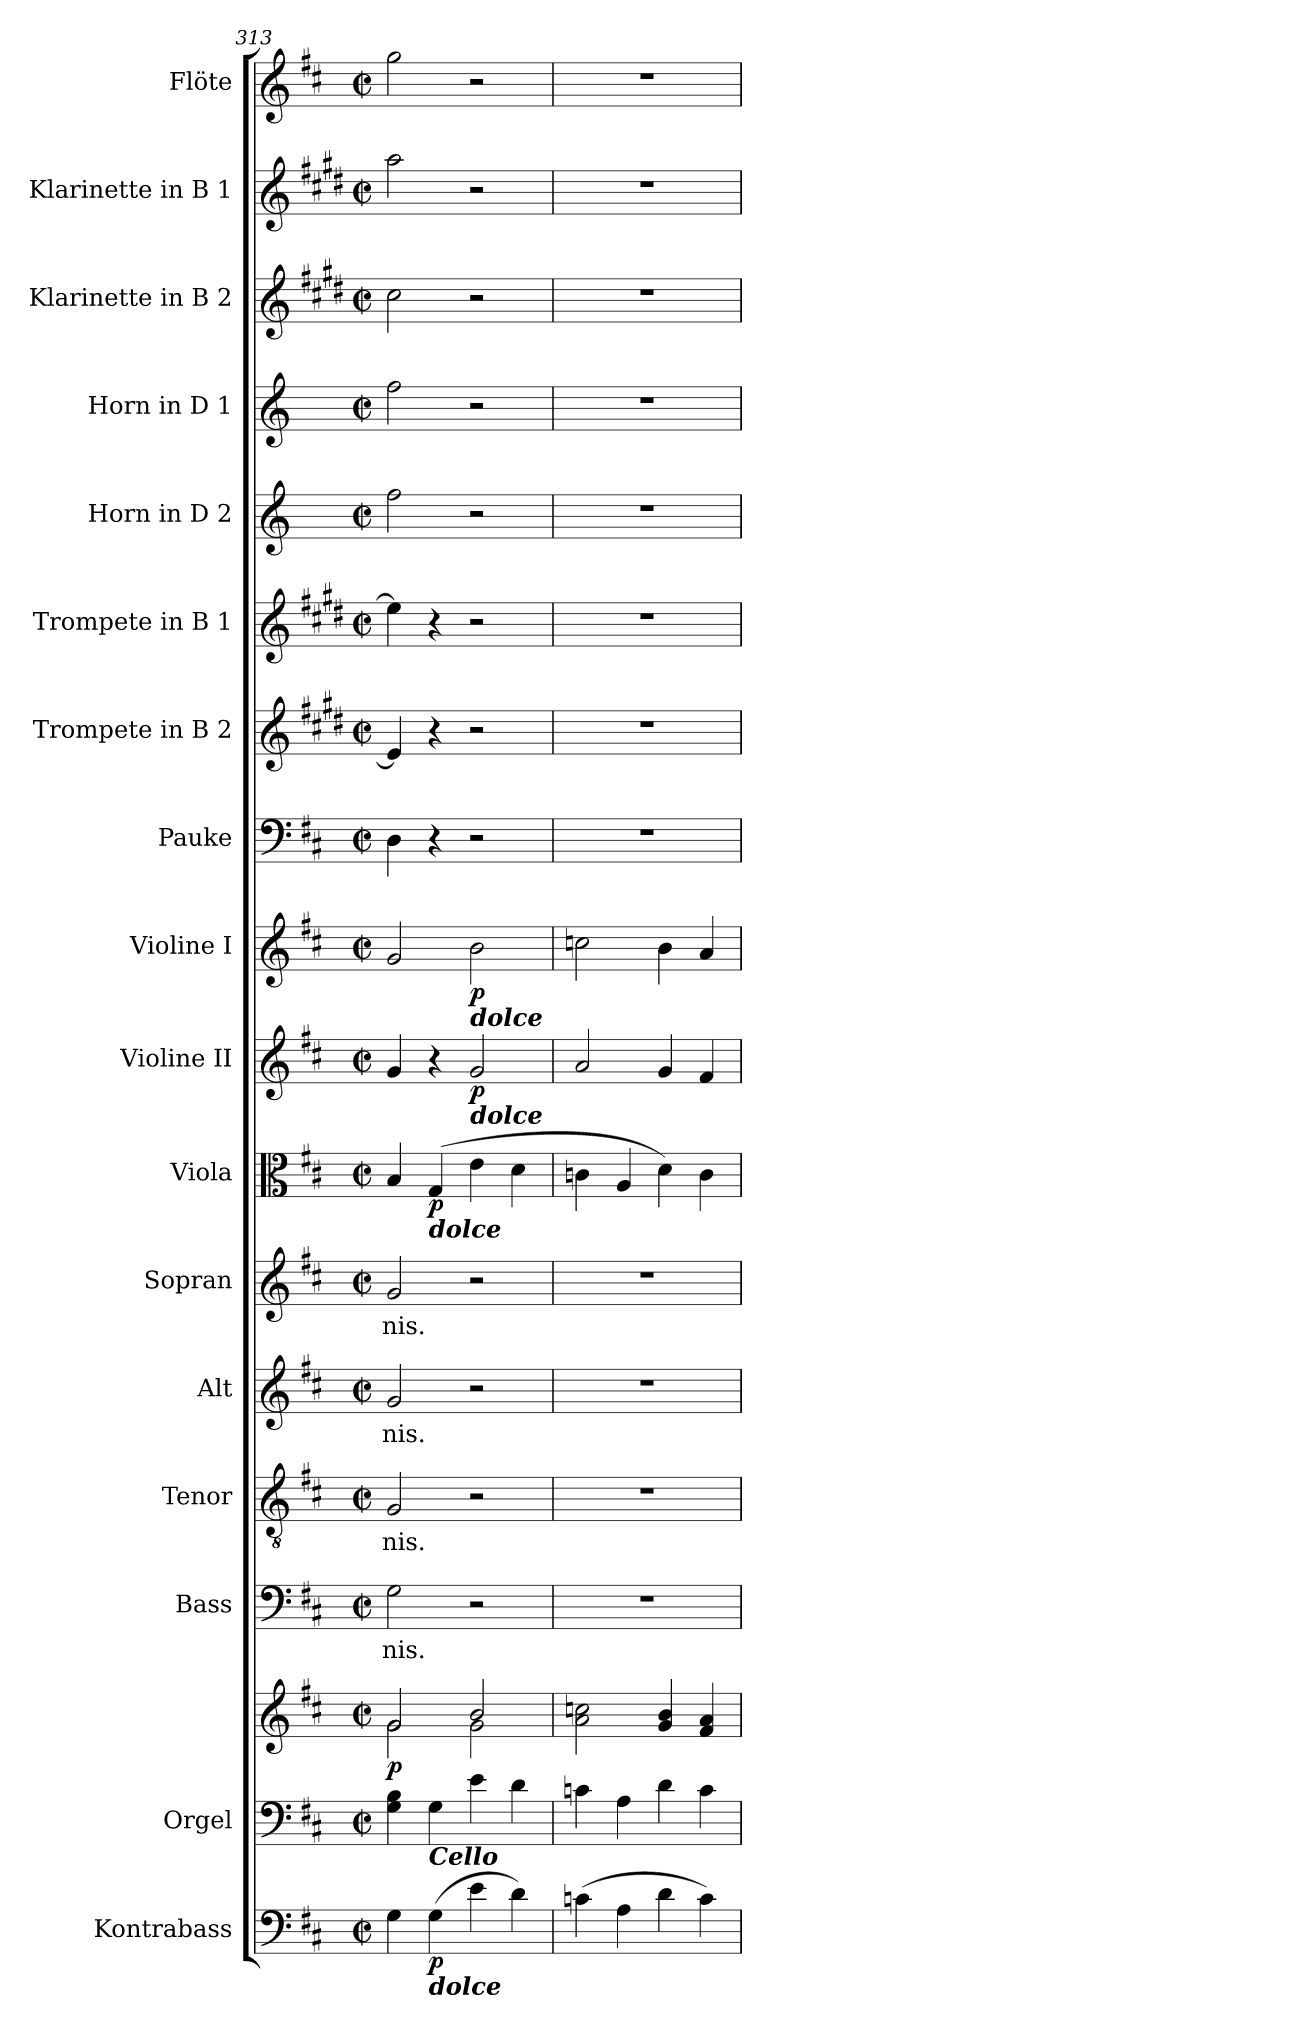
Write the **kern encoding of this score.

**kern	**dynam	**kern	**kern	**dynam	**kern	**text	**kern	**text	**kern	**text	**kern	**text	**kern	**dynam	**kern	**dynam	**kern	**dynam	**kern	**kern	**kern	**kern	**kern	**kern	**kern	**kern
*part17	*part17	*part16	*part16	*part16	*part15	*part15	*part14	*part14	*part13	*part13	*part12	*part12	*part11	*part11	*part10	*part10	*part9	*part9	*part8	*part7	*part6	*part5	*part4	*part3	*part2	*part1
*staff18	*staff18	*staff17	*staff16	*staff16/17	*staff15	*staff15	*staff14	*staff14	*staff13	*staff13	*staff12	*staff12	*staff11	*staff11	*staff10	*staff10	*staff9	*staff9	*staff8	*staff7	*staff6	*staff5	*staff4	*staff3	*staff2	*staff1
*I"Kontrabass	*	*I"Orgel	*	*	*I"Bass	*	*I"Tenor	*	*I"Alt	*	*I"Sopran	*	*I"Viola	*	*I"Violine II	*	*I"Violine I	*	*I"Pauke	*I"Trompete in B 2	*I"Trompete in B 1	*I"Horn in D 2	*I"Horn in D 1	*I"Klarinette in B 2	*I"Klarinette in B 1	*I"Flöte
*I'Kb.	*	*I'Org.	*	*	*I'B	*	*I'T	*	*I'A	*	*I'S	*	*I'Vla.	*	*I'Vl. II	*	*I'Vl. I	*	*I'Pk.	*I'Trp. 2	*I'Trp. 1	*I'Hrn. 2	*I'Hrn. 1	*I'Kl. 2	*I'Kl. 1	*I'Fl.
*clefF4	*	*clefF4	*clefG2	*	*clefF4	*	*clefGv2	*	*clefG2	*	*clefG2	*	*clefC3	*	*clefG2	*	*clefG2	*	*clefF4	*clefG2	*clefG2	*clefG2	*clefG2	*clefG2	*clefG2	*clefG2
*ITrd7c12	*	*	*	*	*	*	*	*	*	*	*	*	*	*	*	*	*	*	*	*ITrd1c2	*ITrd1c2	*ITrd-1c-2	*ITrd-1c-2	*ITrd1c2	*ITrd1c2	*
*k[f#c#]	*	*k[f#c#]	*k[f#c#]	*	*k[f#c#]	*	*k[f#c#]	*	*k[f#c#]	*	*k[f#c#]	*	*k[f#c#]	*	*k[f#c#]	*	*k[f#c#]	*	*k[f#c#]	*k[f#c#]	*k[f#c#]	*k[f#c#]	*k[f#c#]	*k[f#c#]	*k[f#c#]	*k[f#c#]
*D:	*	*D:	*D:	*	*D:	*	*D:	*	*D:	*	*D:	*	*D:	*	*D:	*	*D:	*	*D:	*D:	*D:	*D:	*D:	*D:	*D:	*D:
*M2/2	*	*M2/2	*M2/2	*	*M2/2	*	*M2/2	*	*M2/2	*	*M2/2	*	*M2/2	*	*M2/2	*	*M2/2	*	*M2/2	*M2/2	*M2/2	*M2/2	*M2/2	*M2/2	*M2/2	*M2/2
*met(c|)	*	*met(c|)	*met(c|)	*	*met(c|)	*	*met(c|)	*	*met(c|)	*	*met(c|)	*	*met(c|)	*	*met(c|)	*	*met(c|)	*	*met(c|)	*met(c|)	*met(c|)	*met(c|)	*met(c|)	*met(c|)	*met(c|)	*met(c|)
=313	=313	=313	=313	=313	=313	=313	=313	=313	=313	=313	=313	=313	=313	=313	=313	=313	=313	=313	=313	=313	=313	=313	=313	=313	=313	=313
*	*	*	*^	*	*	*	*	*	*	*	*	*	*	*	*	*	*	*	*	*	*	*	*	*	*	*
!	!	!	!	!	!LO:DY:b	!	!LO:LY:b	!	!LO:LY:b	!	!LO:LY:b	!	!LO:LY:b	!	!	!	!	!	!	!	!	!	!	!	!	!	!
4GG\	.	4G\ 4B\	2g/	2g\	p	2G\	-nis.	2G/	-nis.	2g/	-nis.	2g/	-nis.	4B/	.	4g/	.	2g/	.	4D\	4d/]	4dd\]	2gg\	2gg\	2b\	2gg\	2gg\
!	!	!	!	!	!	!	!	!	!	!	!	!	!	!LO:TX:b:Bi:t=dolce	!	!	!	!	!	!	!	!	!	!	!	!	!
!LO:TX:b:Bi:t=dolce	!	!	!	!	!	!	!	!	!	!	!	!	!	!	!	!	!	!	!	!	!	!	!	!	!	!	!
!LO:TX:a:Bi:t=Cello	!	!	!	!	!	!	!	!	!	!	!	!	!	!	!	!	!	!	!	!	!	!	!	!	!	!	!
!	!LO:DY:b	!	!	!	!	!	!	!	!	!	!	!	!	!	!LO:DY:b	!	!	!	!	!	!	!	!	!	!	!	!
(>4GG\	p	4G\	.	.	.	.	.	.	.	.	.	.	.	(4G/	p	4r	.	.	.	4r	4r	4r	.	.	.	.	.
!	!	!	!	!	!	!	!	!	!	!	!	!	!	!	!	!	!	!LO:TX:b:Bi:t=dolce	!	!	!	!	!	!	!	!	!
!	!	!	!	!	!	!	!	!	!	!	!	!	!	!	!	!LO:TX:b:Bi:t=dolce	!	!	!	!	!	!	!	!	!	!	!
!	!	!	!	!	!	!	!	!	!	!	!	!	!	!	!	!	!LO:DY:b	!	!LO:DY:b	!	!	!	!	!	!	!	!
4E\	.	4e\	2b/	2g\	.	2r	.	2r	.	2r	.	2r	.	4e\	.	2g/	p	2b\	p	2r	2r	2r	2r	2r	2r	2r	2r
4D\)	.	4d\	.	.	.	.	.	.	.	.	.	.	.	4d\	.	.	.	.	.	.	.	.	.	.	.	.	.
*	*	*	*v	*v	*	*	*	*	*	*	*	*	*	*	*	*	*	*	*	*	*	*	*	*	*	*	*
=314	=314	=314	=314	=314	=314	=314	=314	=314	=314	=314	=314	=314	=314	=314	=314	=314	=314	=314	=314	=314	=314	=314	=314	=314	=314	=314
(>4Cn\	.	4cn\	2a\ 2ccn\	.	1r	.	1r	.	1r	.	1r	.	4cn\	.	2a/	.	2ccn\	.	1r	1r	1r	1r	1r	1r	1r	1r
4AA\	.	4A\	.	.	.	.	.	.	.	.	.	.	4A/	.	.	.	.	.	.	.	.	.	.	.	.	.
4D\	.	4d\	4g/ 4b/	.	.	.	.	.	.	.	.	.	4d\)	.	4g/	.	4b\	.	.	.	.	.	.	.	.	.
4C\)	.	4c\	4f#/ 4a/	.	.	.	.	.	.	.	.	.	4c\	.	4f#/	.	4a/	.	.	.	.	.	.	.	.	.
=	=	=	=	=	=	=	=	=	=	=	=	=	=	=	=	=	=	=	=	=	=	=	=	=	=	=
*-	*-	*-	*-	*-	*-	*-	*-	*-	*-	*-	*-	*-	*-	*-	*-	*-	*-	*-	*-	*-	*-	*-	*-	*-	*-	*-
